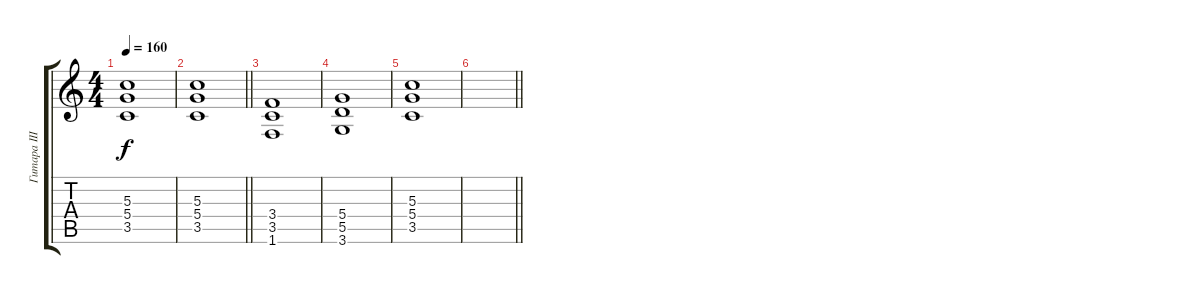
\track ("Гитара III" "Гитара III") {instrument overdrivenguitar}
\staff {score tabs}
\tuning (E4 B3 G3 D3 A2 E2) {hide}
\ts (4 4)
\tempo 160
\clef g2
\ks c
(5.3 5.4 3.5).1{dy f} |
\barLineRight lightlight
(5.3 5.4 3.5).1 |
(3.4 3.5 1.6).1 |
(5.4 5.5 3.6).1 |
(5.3 5.4 3.5).1 |
\barLineRight lightlight
